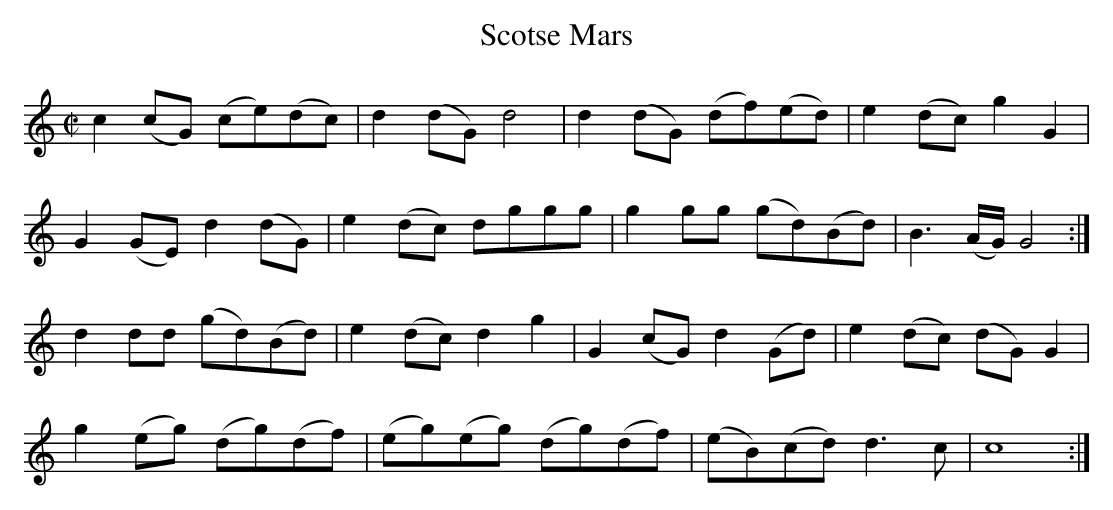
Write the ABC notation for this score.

X:1
T:Scotse Mars
M:C|
K:Cmaj
c2(cG) (ce)(dc)|d2(dG)d4|d2(dG) (df)(ed)|e2(dc)g2G2|
G2(GE)d2(dG)|e2(dc) dggg|g2gg (gd)(Bd)|B3(A/G/)G4:|
d2dd (gd)(Bd)|e2(dc)d2g2|G2(cG)d2(Gd)|e2(dc) (dG)G2|
g2(eg) (dg)(df)|(eg)(eg) (dg)(df)|(eB)(cd)d3c|c8:|
